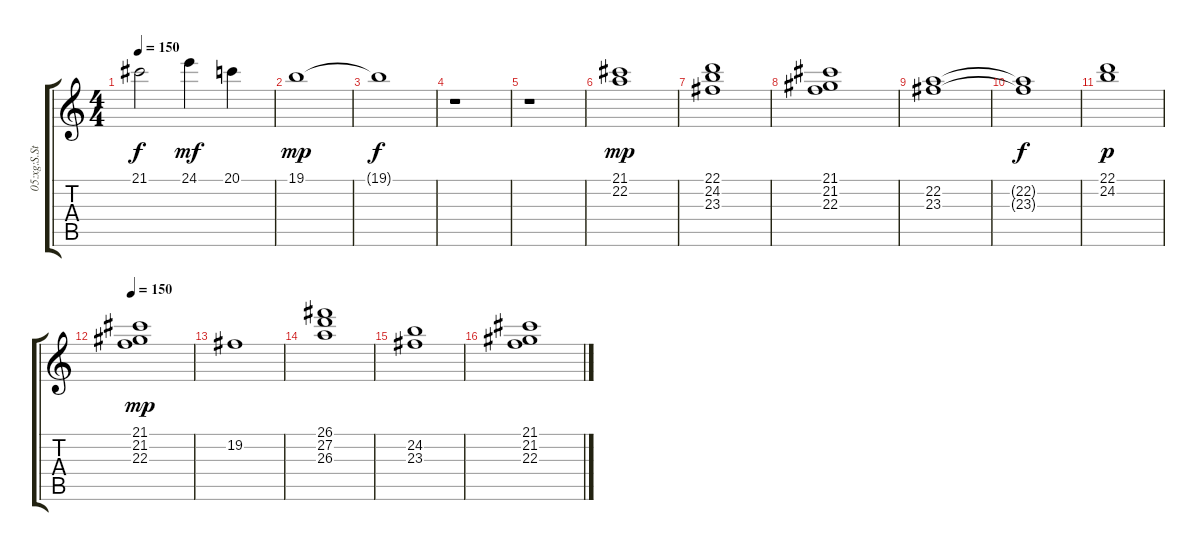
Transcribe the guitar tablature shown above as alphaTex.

\track ("05:xg:S.Strings" "05:xg:S.St") {instrument stringensemble1}
\staff {score tabs}
\tuning (E4 B3 G3 D3 A2 E2) {hide}
\ts (4 4)
\tempo 150
\clef g2
\ks c
21.1{t}.2{dy f} 24.1.4{dy mf} 20.1.4 |
19.1.1{dy mp} |
19.1{t}.1{dy f} |
r.1 |
r.1 |
(21.1 22.2).1{dy mp} |
(22.1 24.2 23.3).1 |
(21.1 21.2 22.3).1 |
(22.2 23.3).1 |
(22.2{t} 23.3{t}).1{dy f} |
(22.1 24.2).1{dy p} |
\tempo 150
(21.1 21.2 22.3).1{dy mp} |
19.2.1 |
(26.1 27.2 26.3).1 |
(24.2 23.3).1 |
(21.1 21.2 22.3).1
